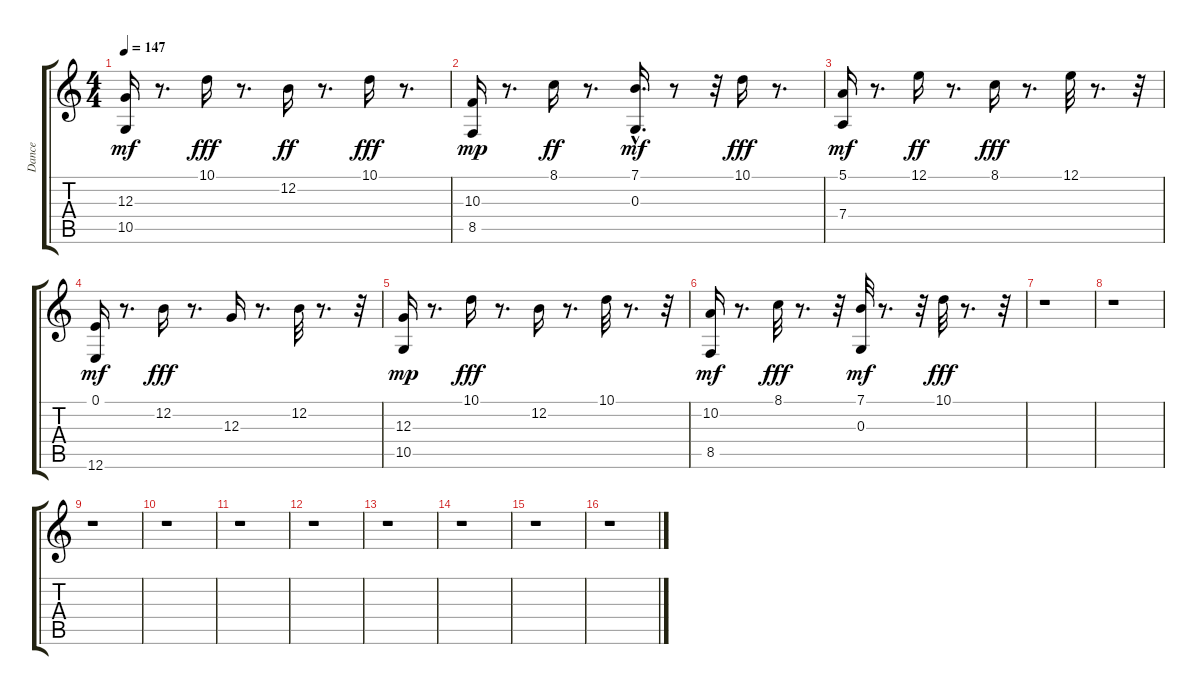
\track ("Dance" "Dance") {instrument musicbox}
\staff {score tabs}
\tuning (E4 B3 G3 D3 A2 E2) {hide}
\ts (4 4)
\tempo 147
\clef g2
\ks c
(12.3 10.5).16{dy mf} r.8{d} 10.1.16{dy fff} r.8{d} 12.2.16{dy ff} r.8{d} 10.1.16{dy fff} r.8{d} |
(10.3 8.5).16{dy mp} r.8{d} 8.1.16{dy ff} r.8{d} (7.1 0.3{hac}).16{d dy mf} r.8 r.32 10.1.16{dy fff} r.8{d} |
(5.1 7.4).16{dy mf} r.8{d} 12.1.16{dy ff} r.8{d} 8.1.16{dy fff} r.8{d} 12.1.32 r.8{d} r.32 |
(0.1 12.6).16{dy mf} r.8{d} 12.2.16{dy fff} r.8{d} 12.3.16 r.8{d} 12.2.32 r.8{d} r.32 |
(12.3 10.5).16{dy mp} r.8{d} 10.1.16{dy fff} r.8{d} 12.2.16 r.8{d} 10.1.32 r.8{d} r.32 |
(10.2 8.5).16{dy mf} r.8{d} 8.1.32{dy fff} r.8{d} r.32 (7.1 0.3).32{dy mf} r.8{d} r.32 10.1.32{dy fff} r.8{d} r.32 |
r.1 |
r.1 |
r.1 |
r.1 |
r.1 |
r.1 |
r.1 |
r.1 |
r.1 |
r.1
